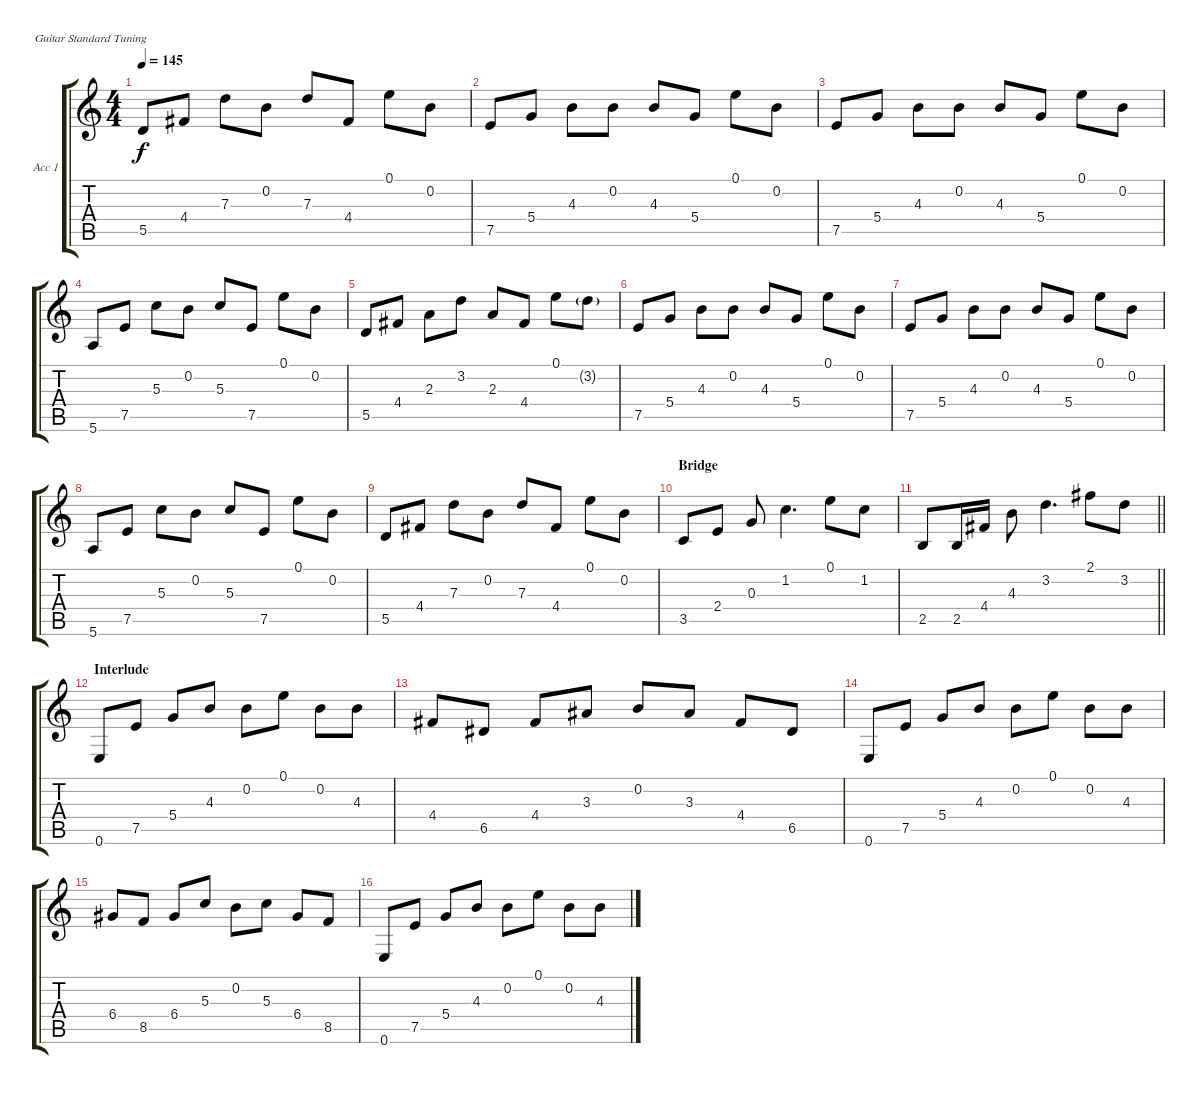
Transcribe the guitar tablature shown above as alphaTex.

\defaultSystemsLayout 4
\bracketExtendMode groupsimilarinstruments
\firstSystemTrackNameOrientation horizontal
\otherSystemsTrackNameOrientation horizontal
\track ("Guitar Acoustic 1" "Acc 1") {instrument acousticguitarsteel}
\staff {score tabs}
\tuning (E4 B3 G3 D3 A2 E2)
\ts (4 4)
\tempo 145
\clef g2
\ks c
5.5.8{dy f} 4.4.8 7.3.8 0.2.8 7.3.8 4.4.8 0.1.8 0.2.8 |
7.5.8 5.4.8 4.3.8 0.2.8 4.3.8 5.4.8 0.1.8 0.2.8 |
7.5.8 5.4.8 4.3.8 0.2.8 4.3.8 5.4.8 0.1.8 0.2.8 |
5.6.8 7.5.8 5.3.8 0.2.8 5.3.8 7.5.8 0.1.8 0.2.8 |
5.5.8 4.4.8 2.3.8 3.2.8 2.3.8 4.4.8 0.1.8 3.2{g}.8 |
7.5.8 5.4.8 4.3.8 0.2.8 4.3.8 5.4.8 0.1.8 0.2.8 |
7.5.8 5.4.8 4.3.8 0.2.8 4.3.8 5.4.8 0.1.8 0.2.8 |
5.6.8 7.5.8 5.3.8 0.2.8 5.3.8 7.5.8 0.1.8 0.2.8 |
5.5.8 4.4.8 7.3.8 0.2.8 7.3.8 4.4.8 0.1.8 0.2.8 |
\section ("" "Bridge")
3.5.8 2.4.8 0.3.8 1.2.4{d} 0.1.8 1.2.8 |
\barLineRight lightlight
2.5.8 2.5.16 4.4.16 4.3.8 3.2.4{d} 2.1.8 3.2.8 |
\section ("" "Interlude")
0.6.8 7.5.8 5.4.8 4.3.8 0.2.8 0.1.8 0.2.8 4.3.8 |
4.4.8 6.5.8 4.4.8 3.3.8 0.2.8 3.3.8 4.4.8 6.5.8 |
0.6.8 7.5.8 5.4.8 4.3.8 0.2.8 0.1.8 0.2.8 4.3.8 |
6.4.8 8.5.8 6.4.8 5.3.8 0.2.8 5.3.8 6.4.8 8.5.8 |
0.6.8 7.5.8 5.4.8 4.3.8 0.2.8 0.1.8 0.2.8 4.3.8
